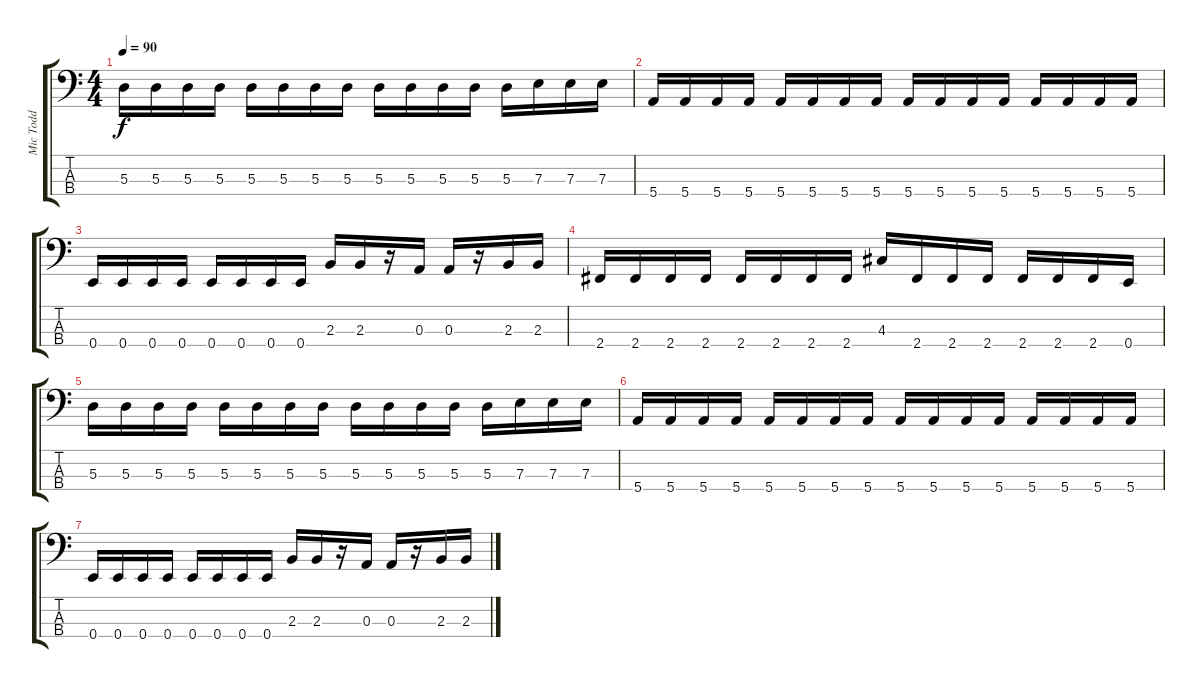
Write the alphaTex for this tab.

\track ("Mic Todd" "Mic Todd") {instrument electricbassfinger}
\staff {score tabs}
\tuning (G2 D2 A1 E1) {hide}
\ts (4 4)
\tempo 90
\clef f4
\ks c
5.3.16{dy f} 5.3.16 5.3.16 5.3.16 5.3.16 5.3.16 5.3.16 5.3.16 5.3.16 5.3.16 5.3.16 5.3.16 5.3.16 7.3.16 7.3.16 7.3.16 |
5.4.16 5.4.16 5.4.16 5.4.16 5.4.16 5.4.16 5.4.16 5.4.16 5.4.16 5.4.16 5.4.16 5.4.16 5.4.16 5.4.16 5.4.16 5.4.16 |
0.4.16 0.4.16 0.4.16 0.4.16 0.4.16 0.4.16 0.4.16 0.4.16 2.3.16 2.3.16 r.16 0.3.16 0.3.16 r.16 2.3.16 2.3.16 |
2.4.16 2.4.16 2.4.16 2.4.16 2.4.16 2.4.16 2.4.16 2.4.16 4.3.16 2.4.16 2.4.16 2.4.16 2.4.16 2.4.16 2.4.16 0.4.16 |
5.3.16 5.3.16 5.3.16 5.3.16 5.3.16 5.3.16 5.3.16 5.3.16 5.3.16 5.3.16 5.3.16 5.3.16 5.3.16 7.3.16 7.3.16 7.3.16 |
5.4.16 5.4.16 5.4.16 5.4.16 5.4.16 5.4.16 5.4.16 5.4.16 5.4.16 5.4.16 5.4.16 5.4.16 5.4.16 5.4.16 5.4.16 5.4.16 |
0.4.16 0.4.16 0.4.16 0.4.16 0.4.16 0.4.16 0.4.16 0.4.16 2.3.16 2.3.16 r.16 0.3.16 0.3.16 r.16 2.3.16 2.3.16
